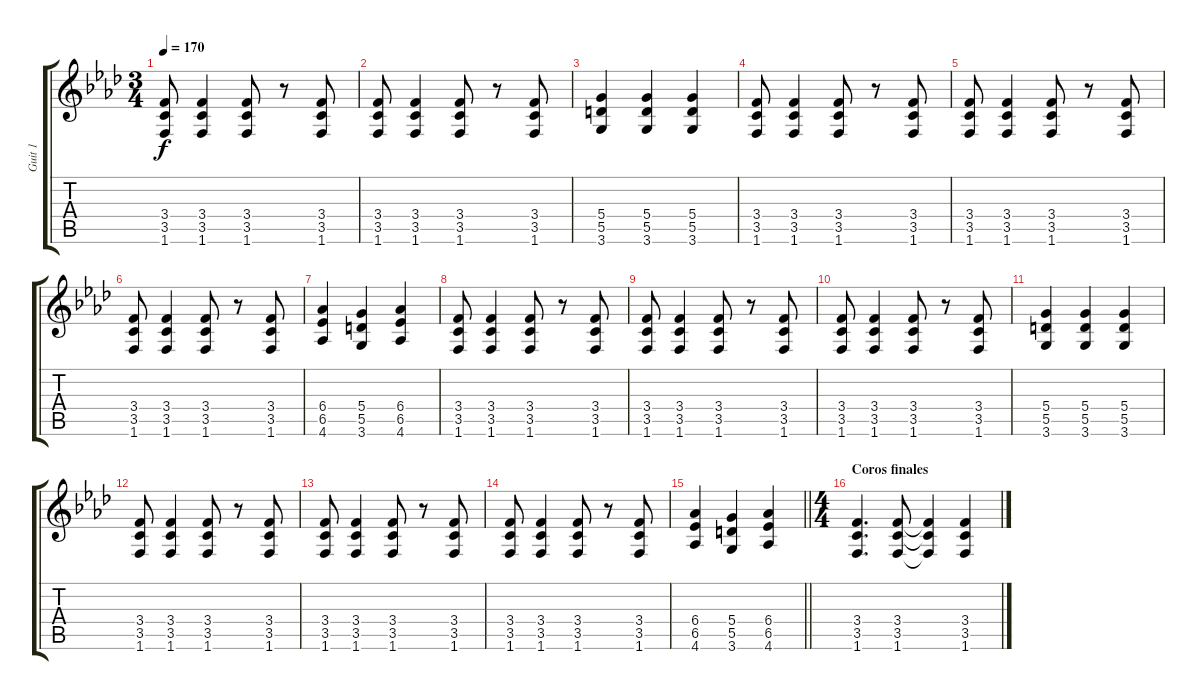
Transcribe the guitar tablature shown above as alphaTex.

\track ("Guit 1" "Guit 1") {instrument overdrivenguitar}
\staff {score tabs}
\tuning (E4 B3 G3 D3 A2 E2) {hide}
\ts (3 4)
\tempo 170
\clef g2
\ks fminor
(3.4 3.5 1.6).8{dy f} (3.4 3.5 1.6).4 (3.4 3.5 1.6).8 r.8 (3.4 3.5 1.6).8 |
(3.4 3.5 1.6).8 (3.4 3.5 1.6).4 (3.4 3.5 1.6).8 r.8 (3.4 3.5 1.6).8 |
(5.4 5.5 3.6).4 (5.4 5.5 3.6).4 (5.4 5.5 3.6).4 |
(3.4 3.5 1.6).8 (3.4 3.5 1.6).4 (3.4 3.5 1.6).8 r.8 (3.4 3.5 1.6).8 |
(3.4 3.5 1.6).8 (3.4 3.5 1.6).4 (3.4 3.5 1.6).8 r.8 (3.4 3.5 1.6).8 |
(3.4 3.5 1.6).8 (3.4 3.5 1.6).4 (3.4 3.5 1.6).8 r.8 (3.4 3.5 1.6).8 |
(6.4 6.5 4.6).4 (5.4 5.5 3.6).4 (6.4 6.5 4.6).4 |
(3.4 3.5 1.6).8 (3.4 3.5 1.6).4 (3.4 3.5 1.6).8 r.8 (3.4 3.5 1.6).8 |
(3.4 3.5 1.6).8 (3.4 3.5 1.6).4 (3.4 3.5 1.6).8 r.8 (3.4 3.5 1.6).8 |
(3.4 3.5 1.6).8 (3.4 3.5 1.6).4 (3.4 3.5 1.6).8 r.8 (3.4 3.5 1.6).8 |
(5.4 5.5 3.6).4 (5.4 5.5 3.6).4 (5.4 5.5 3.6).4 |
(3.4 3.5 1.6).8 (3.4 3.5 1.6).4 (3.4 3.5 1.6).8 r.8 (3.4 3.5 1.6).8 |
(3.4 3.5 1.6).8 (3.4 3.5 1.6).4 (3.4 3.5 1.6).8 r.8 (3.4 3.5 1.6).8 |
(3.4 3.5 1.6).8 (3.4 3.5 1.6).4 (3.4 3.5 1.6).8 r.8 (3.4 3.5 1.6).8 |
\barLineRight lightlight
(6.4 6.5 4.6).4 (5.4 5.5 3.6).4 (6.4 6.5 4.6).4 |
\ts (4 4)
\section ("" "Coros finales")
(3.4 3.5 1.6).4{d} (3.4 3.5 1.6).8 (3.4{t} 3.5{t} 1.6{t}).4 (3.4 3.5 1.6).4
